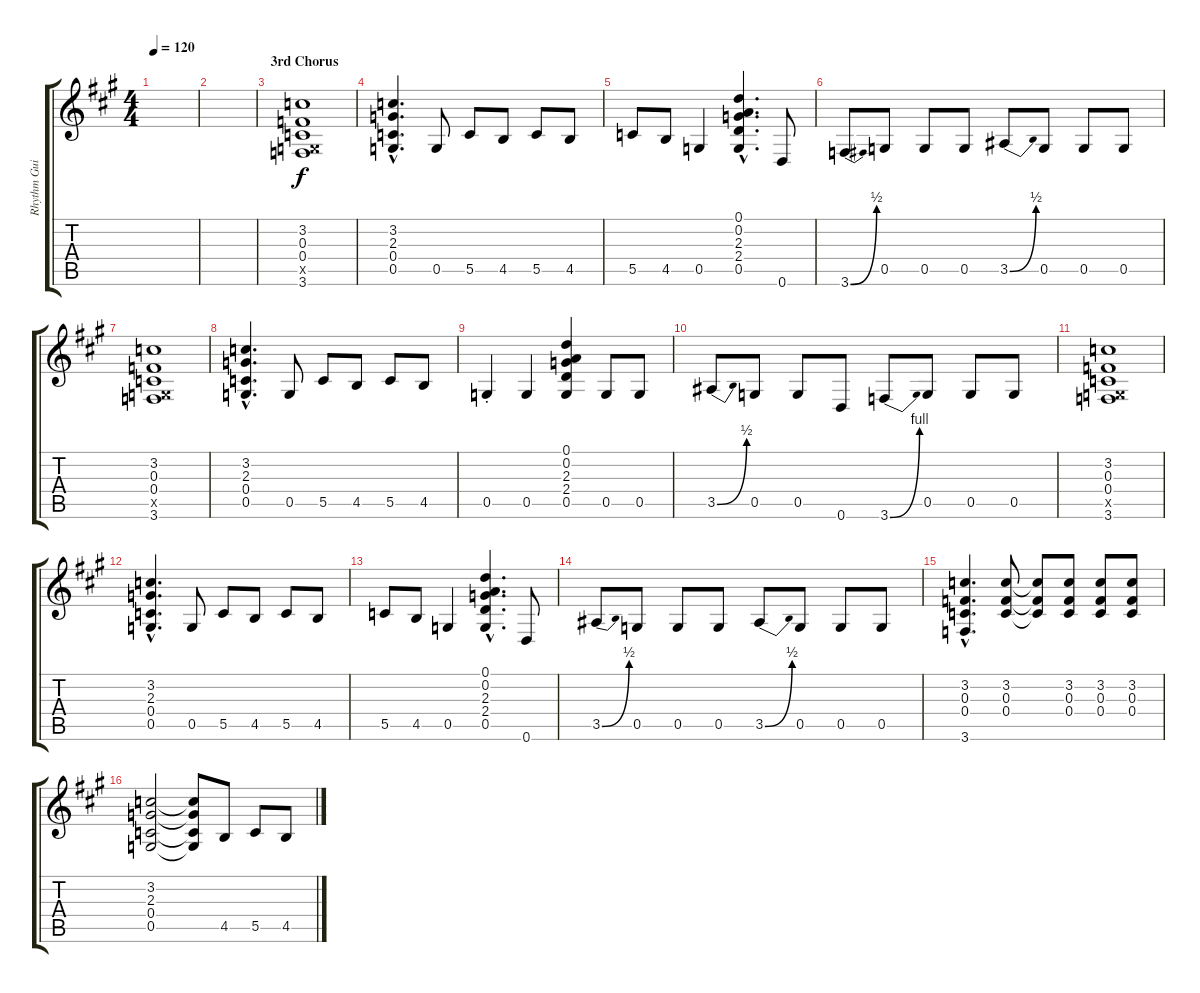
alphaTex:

\track ("Rhythm Guitar" "Rhythm Gui") {instrument overdrivenguitar}
\staff {score tabs}
\tuning (D4 A3 F3 C3 G2 D2) {hide}
\ts (4 4)
\tempo 120
\clef g2
\ks a
|
|
\section ("" "3rd Chorus")
(3.2 0.3 0.4 0.5{x} 3.6).1 |
(3.2{hac} 2.3{hac} 0.4{hac} 0.5{hac}).4{d} 0.5.8 5.5.8 4.5.8 5.5.8 4.5.8 |
5.5.8 4.5.8 0.5.4 (0.1{hac} 0.2{hac} 2.3{hac} 2.4{hac} 0.5{hac}).4{d} 0.6.8 |
3.6{be (bend 0 0 60 2)}.8 0.5.8 0.5.8 0.5.8 3.5{be (bend 0 0 60 2)}.8 0.5.8 0.5.8 0.5.8 |
(3.2 0.3 0.4 0.5{x} 3.6).1 |
(3.2{hac} 2.3{hac} 0.4{hac} 0.5{hac}).4{d} 0.5.8 5.5.8 4.5.8 5.5.8 4.5.8 |
0.5{st}.4 0.5.4 (0.1 0.2 2.3 2.4 0.5).4 0.5.8 0.5.8 |
3.5{be (bend 0 0 60 2)}.8 0.5.8 0.5.8 0.6.8 3.6{be (bend 0 0 60 4)}.8 0.5.8 0.5.8 0.5.8 |
(3.2 0.3 0.4 0.5{x} 3.6).1 |
(3.2{hac} 2.3{hac} 0.4{hac} 0.5{hac}).4{d} 0.5.8 5.5.8 4.5.8 5.5.8 4.5.8 |
5.5.8 4.5.8 0.5.4 (0.1{hac} 0.2{hac} 2.3{hac} 2.4{hac} 0.5{hac}).4{d} 0.6.8 |
3.5{be (bend 0 0 60 2)}.8 0.5.8 0.5.8 0.5.8 3.5{be (bend 0 0 60 2)}.8 0.5.8 0.5.8 0.5.8 |
(3.2{hac} 0.3{hac} 0.4{hac} 3.6{hac}).4{d} (3.2 0.3 0.4).8 (3.2{t} 0.3{t} 0.4{t}).8 (3.2 0.3 0.4).8 (3.2 0.3 0.4).8 (3.2 0.3 0.4).8 |
(3.2 2.3 0.4 0.5).2 (3.2{t} 2.3{t} 0.4{t} 0.5{t}).8 4.5.8 5.5.8 4.5.8
